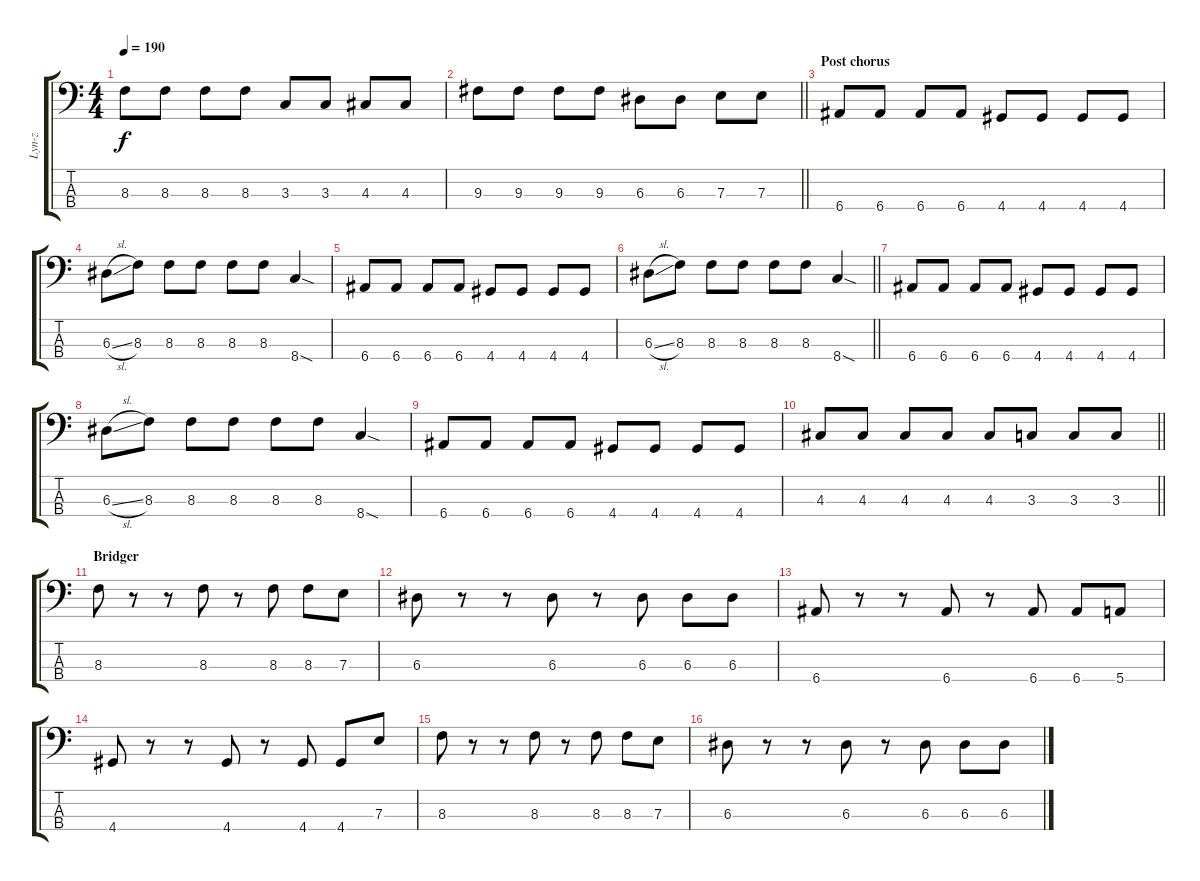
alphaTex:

\track ("Lyn-z" "Lyn-z") {instrument synthbass2}
\staff {score tabs}
\tuning (G2 D2 A1 E1) {hide}
\ts (4 4)
\tempo 190
\clef f4
\ks c
8.3.8{dy f} 8.3.8 8.3.8 8.3.8 3.3.8 3.3.8 4.3.8 4.3.8 |
\barLineRight lightlight
9.3.8 9.3.8 9.3.8 9.3.8 6.3.8 6.3.8 7.3.8 7.3.8 |
\section ("" "Post chorus")
6.4.8 6.4.8 6.4.8 6.4.8 4.4.8 4.4.8 4.4.8 4.4.8 |
6.3{sl}.8 8.3.8 8.3.8 8.3.8 8.3.8 8.3.8 8.4{sod}.4 |
6.4.8 6.4.8 6.4.8 6.4.8 4.4.8 4.4.8 4.4.8 4.4.8 |
\barLineRight lightlight
6.3{sl}.8 8.3.8 8.3.8 8.3.8 8.3.8 8.3.8 8.4{sod}.4 |
6.4.8 6.4.8 6.4.8 6.4.8 4.4.8 4.4.8 4.4.8 4.4.8 |
6.3{sl}.8 8.3.8 8.3.8 8.3.8 8.3.8 8.3.8 8.4{sod}.4 |
6.4.8 6.4.8 6.4.8 6.4.8 4.4.8 4.4.8 4.4.8 4.4.8 |
\barLineRight lightlight
4.3.8 4.3.8 4.3.8 4.3.8 4.3.8 3.3.8 3.3.8 3.3.8 |
\section ("" "Bridger")
8.3.8 r.8 r.8 8.3.8 r.8 8.3.8 8.3.8 7.3.8 |
6.3.8 r.8 r.8 6.3.8 r.8 6.3.8 6.3.8 6.3.8 |
6.4.8 r.8 r.8 6.4.8 r.8 6.4.8 6.4.8 5.4.8 |
4.4.8 r.8 r.8 4.4.8 r.8 4.4.8 4.4.8 7.3.8 |
8.3.8 r.8 r.8 8.3.8 r.8 8.3.8 8.3.8 7.3.8 |
6.3.8 r.8 r.8 6.3.8 r.8 6.3.8 6.3.8 6.3.8
